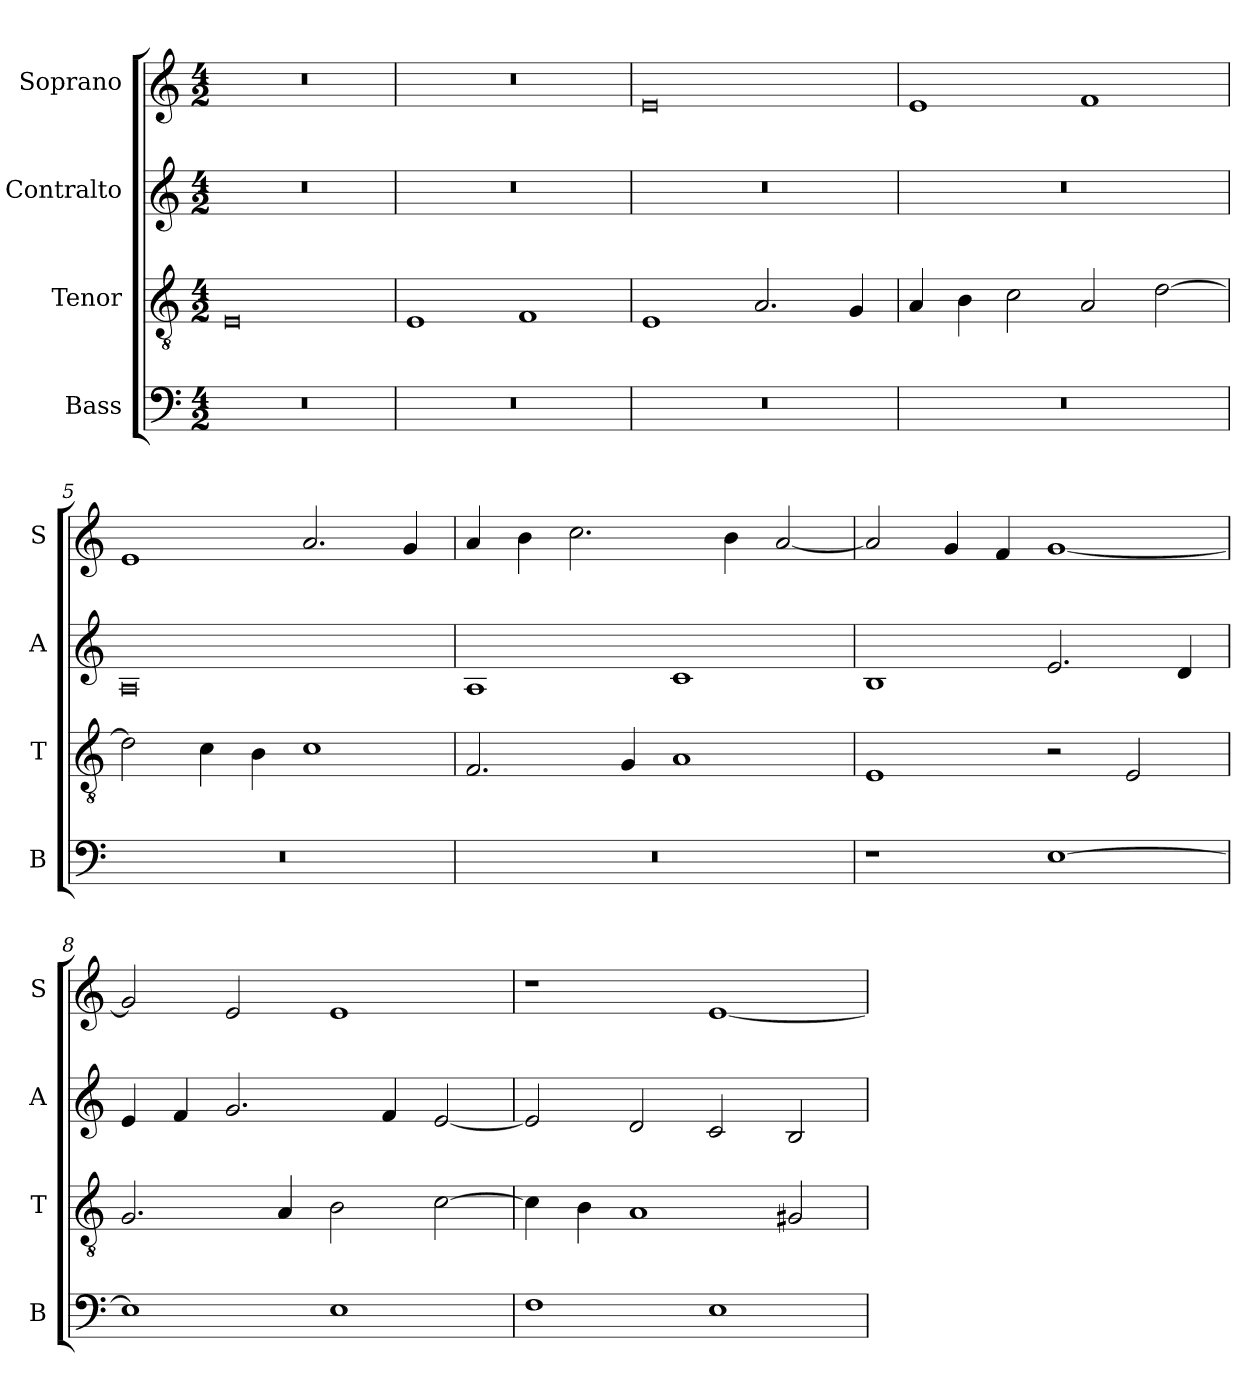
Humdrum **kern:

**kern	**kern	**kern	**kern
*part4	*part3	*part2	*part1
*staff4	*staff3	*staff2	*staff1
*I"Bass	*I"Tenor	*I"Contralto	*I"Soprano
*I'B	*I'T	*I'A	*I'S
*clefF4	*clefGv2	*clefG2	*clefG2
*k[]	*k[]	*k[]	*k[]
*E:phr	*E:phr	*E:phr	*E:phr
*M4/2	*M4/2	*M4/2	*M4/2
=1	=1	=1	=1
0r	0E	0r	0r
=2	=2	=2	=2
0r	1E	0r	0r
.	1F	.	.
=3	=3	=3	=3
0r	1E	0r	0e
.	2.A	.	.
.	4G	.	.
=4	=4	=4	=4
0r	4A	0r	1e
.	4B	.	.
.	2c	.	.
.	2A	.	1f
.	[2d	.	.
=5	=5	=5	=5
0r	2d]	0A	1e
.	4c	.	.
.	4B	.	.
.	1c	.	2.a
.	.	.	4g
=6	=6	=6	=6
0r	2.F	1A	4a
.	.	.	4b
.	.	.	2.cc
.	4G	.	.
.	1A	1c	.
.	.	.	4b
.	.	.	[2a
=7	=7	=7	=7
1r	1E	1B	2a]
.	.	.	4g
.	.	.	4f
[1E	2r	2.e	[1g
.	2E	.	.
.	.	4d	.
=8	=8	=8	=8
1E]	2.G	4e	2g]
.	.	4f	.
.	.	2.g	2e
.	4A	.	.
1E	2B	.	1e
.	.	4f	.
.	[2c	[2e	.
=9	=9	=9	=9
1F	4c]	2e]	1r
.	4B	.	.
.	1A	2d	.
1E	.	2c	[1e
.	2G#X	2B	.
=	=	=	=
*-	*-	*-	*-
